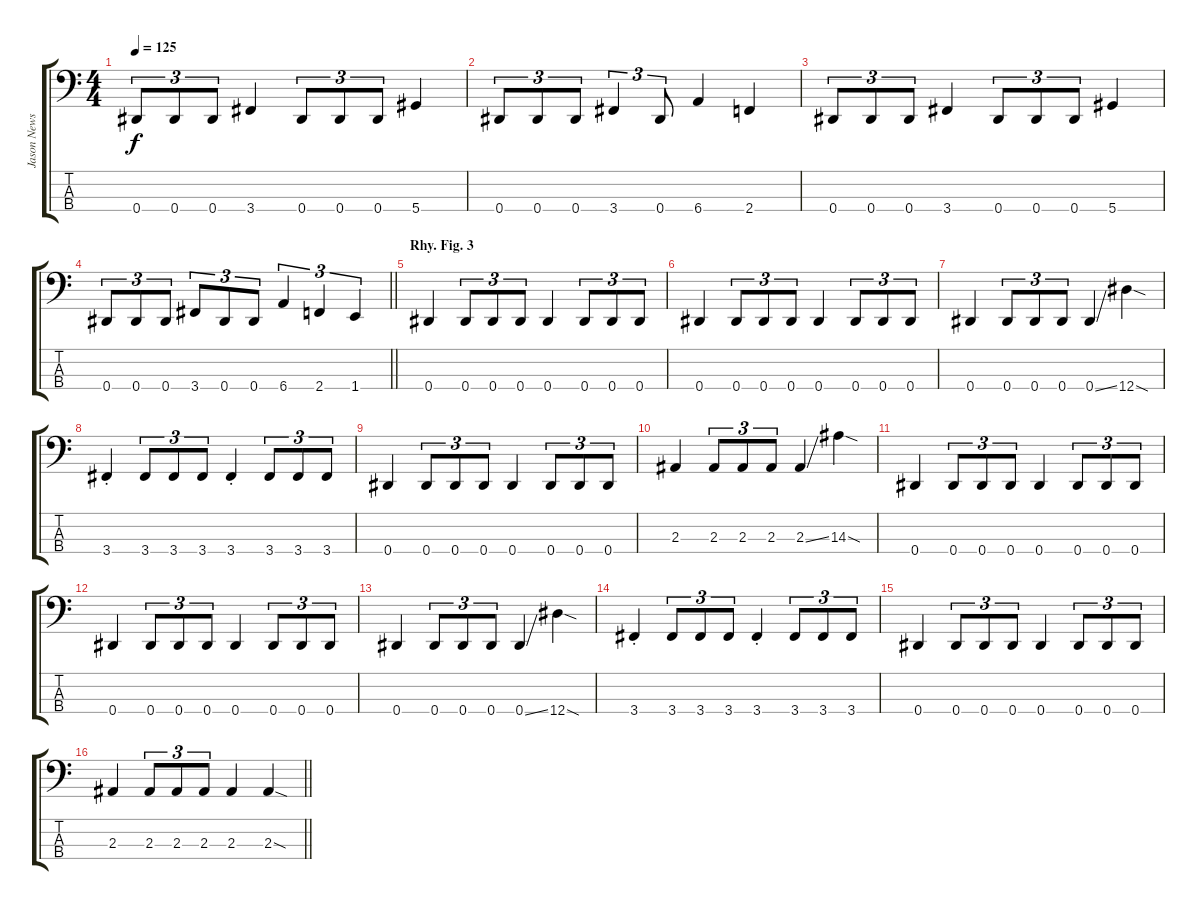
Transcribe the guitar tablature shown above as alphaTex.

\track ("Jason Newsted (Bass)" "Jason News") {instrument electricbasspick}
\staff {score tabs}
\tuning (Gb2 Db2 Ab1 Eb1) {hide}
\ts (4 4)
\tempo 125
\clef f4
\ks c
0.4.8{tu (3 2) dy f} 0.4.8{tu (3 2)} 0.4.8{tu (3 2)} 3.4.4 0.4.8{tu (3 2)} 0.4.8{tu (3 2)} 0.4.8{tu (3 2)} 5.4.4 |
0.4.8{tu (3 2)} 0.4.8{tu (3 2)} 0.4.8{tu (3 2)} 3.4.4{tu (3 2)} 0.4.8{tu (3 2)} 6.4.4 2.4.4 |
0.4.8{tu (3 2)} 0.4.8{tu (3 2)} 0.4.8{tu (3 2)} 3.4.4 0.4.8{tu (3 2)} 0.4.8{tu (3 2)} 0.4.8{tu (3 2)} 5.4.4 |
\barLineRight lightlight
0.4.8{tu (3 2)} 0.4.8{tu (3 2)} 0.4.8{tu (3 2)} 3.4.8{tu (3 2)} 0.4.8{tu (3 2)} 0.4.8{tu (3 2)} 6.4.4{tu (3 2)} 2.4.4{tu (3 2)} 1.4.4{tu (3 2)} |
\section ("" "Rhy. Fig. 3")
0.4.4 0.4.8{tu (3 2)} 0.4.8{tu (3 2)} 0.4.8{tu (3 2)} 0.4.4 0.4.8{tu (3 2)} 0.4.8{tu (3 2)} 0.4.8{tu (3 2)} |
0.4.4 0.4.8{tu (3 2)} 0.4.8{tu (3 2)} 0.4.8{tu (3 2)} 0.4.4 0.4.8{tu (3 2)} 0.4.8{tu (3 2)} 0.4.8{tu (3 2)} |
0.4.4 0.4.8{tu (3 2)} 0.4.8{tu (3 2)} 0.4.8{tu (3 2)} 0.4{ss}.4 12.4{sod}.4 |
3.4{st}.4 3.4.8{tu (3 2)} 3.4.8{tu (3 2)} 3.4.8{tu (3 2)} 3.4{st}.4 3.4.8{tu (3 2)} 3.4.8{tu (3 2)} 3.4.8{tu (3 2)} |
0.4.4 0.4.8{tu (3 2)} 0.4.8{tu (3 2)} 0.4.8{tu (3 2)} 0.4.4 0.4.8{tu (3 2)} 0.4.8{tu (3 2)} 0.4.8{tu (3 2)} |
2.3.4 2.3.8{tu (3 2)} 2.3.8{tu (3 2)} 2.3.8{tu (3 2)} 2.3{ss}.4 14.3{sod}.4 |
0.4.4 0.4.8{tu (3 2)} 0.4.8{tu (3 2)} 0.4.8{tu (3 2)} 0.4.4 0.4.8{tu (3 2)} 0.4.8{tu (3 2)} 0.4.8{tu (3 2)} |
0.4.4 0.4.8{tu (3 2)} 0.4.8{tu (3 2)} 0.4.8{tu (3 2)} 0.4.4 0.4.8{tu (3 2)} 0.4.8{tu (3 2)} 0.4.8{tu (3 2)} |
0.4.4 0.4.8{tu (3 2)} 0.4.8{tu (3 2)} 0.4.8{tu (3 2)} 0.4{ss}.4 12.4{sod}.4 |
3.4{st}.4 3.4.8{tu (3 2)} 3.4.8{tu (3 2)} 3.4.8{tu (3 2)} 3.4{st}.4 3.4.8{tu (3 2)} 3.4.8{tu (3 2)} 3.4.8{tu (3 2)} |
0.4.4 0.4.8{tu (3 2)} 0.4.8{tu (3 2)} 0.4.8{tu (3 2)} 0.4.4 0.4.8{tu (3 2)} 0.4.8{tu (3 2)} 0.4.8{tu (3 2)} |
\barLineRight lightlight
2.3.4 2.3.8{tu (3 2)} 2.3.8{tu (3 2)} 2.3.8{tu (3 2)} 2.3.4 2.3{sod}.4
